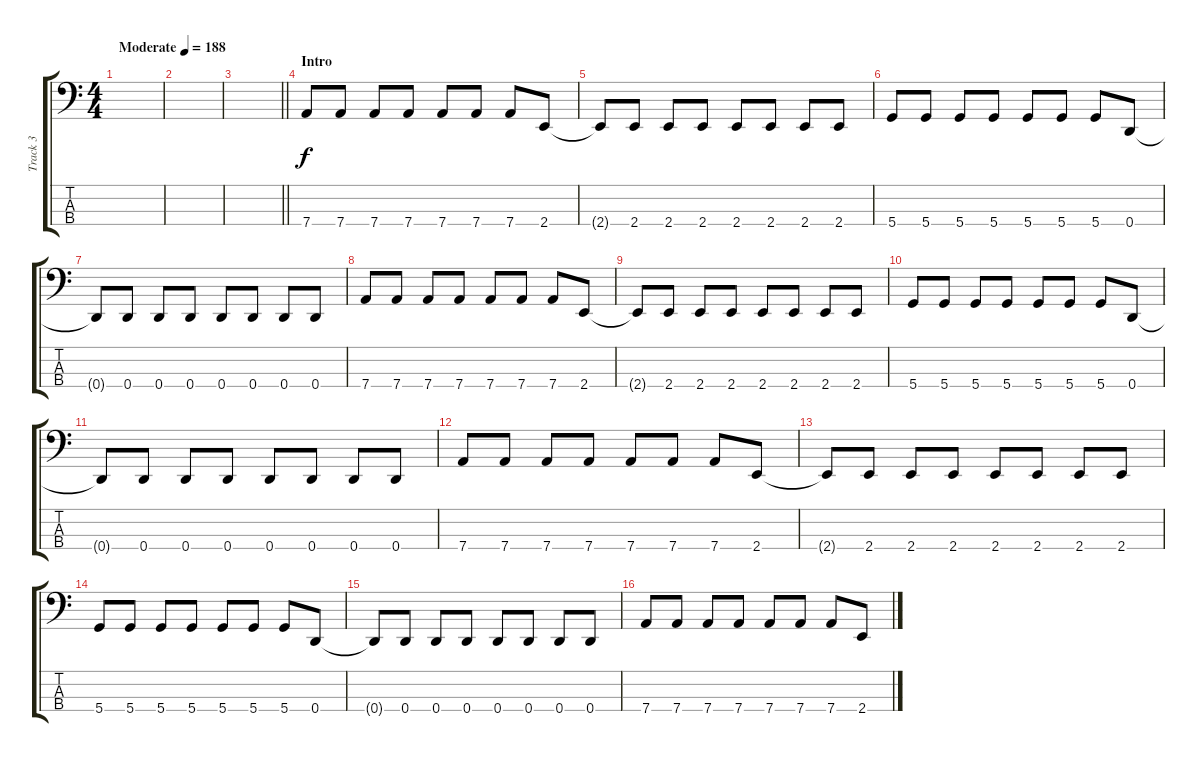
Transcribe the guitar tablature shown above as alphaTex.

\track ("Track 3" "Track 3") {instrument electricbasspick}
\staff {score tabs}
\tuning (G2 D2 A1 D1) {hide}
\ts (4 4)
\tempo (188 "Moderate")
\clef f4
\ks c
|
|
\barLineRight lightlight
|
\section ("" "Intro")
7.4.8 7.4.8 7.4.8 7.4.8 7.4.8 7.4.8 7.4.8 2.4.8 |
2.4{t}.8 2.4.8 2.4.8 2.4.8 2.4.8 2.4.8 2.4.8 2.4.8 |
5.4.8 5.4.8 5.4.8 5.4.8 5.4.8 5.4.8 5.4.8 0.4.8 |
0.4{t}.8 0.4.8 0.4.8 0.4.8 0.4.8 0.4.8 0.4.8 0.4.8 |
7.4.8 7.4.8 7.4.8 7.4.8 7.4.8 7.4.8 7.4.8 2.4.8 |
2.4{t}.8 2.4.8 2.4.8 2.4.8 2.4.8 2.4.8 2.4.8 2.4.8 |
5.4.8 5.4.8 5.4.8 5.4.8 5.4.8 5.4.8 5.4.8 0.4.8 |
0.4{t}.8 0.4.8 0.4.8 0.4.8 0.4.8 0.4.8 0.4.8 0.4.8 |
7.4.8 7.4.8 7.4.8 7.4.8 7.4.8 7.4.8 7.4.8 2.4.8 |
2.4{t}.8 2.4.8 2.4.8 2.4.8 2.4.8 2.4.8 2.4.8 2.4.8 |
5.4.8 5.4.8 5.4.8 5.4.8 5.4.8 5.4.8 5.4.8 0.4.8 |
0.4{t}.8 0.4.8 0.4.8 0.4.8 0.4.8 0.4.8 0.4.8 0.4.8 |
7.4.8 7.4.8 7.4.8 7.4.8 7.4.8 7.4.8 7.4.8 2.4.8
